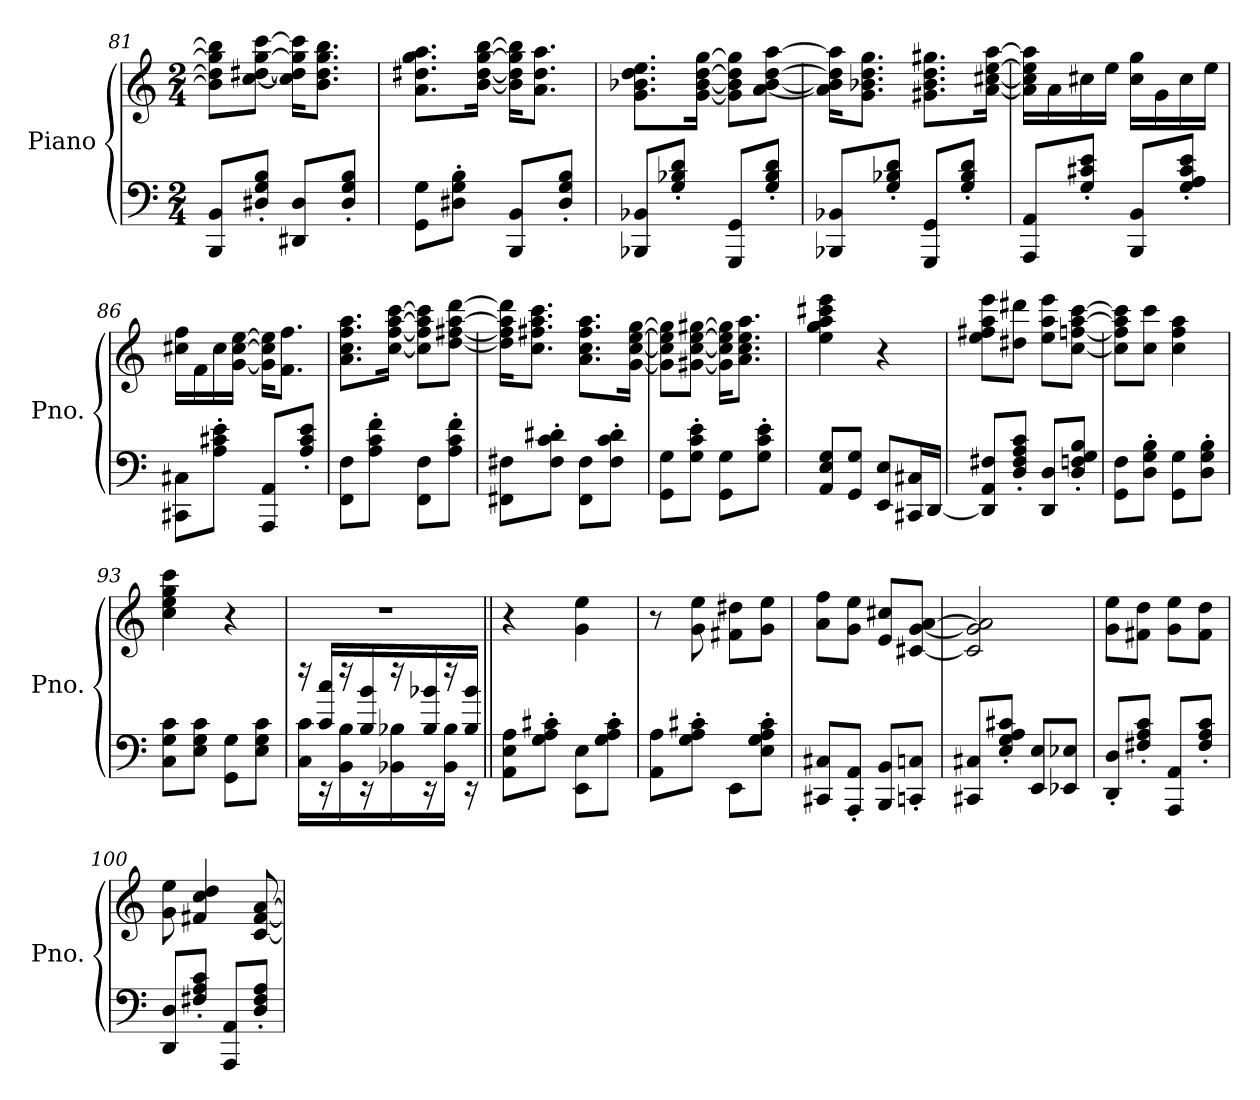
**kern	**kern
*part1	*part1
*staff2	*staff1
*I"Piano	*
*I'Pno.	*
!!LO:LB:g=z
*clefF4	*clefG2
*k[]	*k[]
*M2/4	*M2/4
=81	=81
8BBB/ 8BB/L	8b\] 8dd#\] 8gg\] 8bb\]L
8D#X/' 8G/' 8B/'J	[8cc\ [8dd#X\ [8gg\ [8ccc\J
8DD#X/ 8D#/L	16cc\] 16dd#\] 16gg\] 16ccc\]KL
.	8.b\ 8.dd#\ 8.gg\ 8.bb\J
8D#/' 8G/' 8B/'J	.
=82	=82
8GG\ 8G\L	8.a\ 8.dd#X\ 8.gg\ 8.aa\L
8D#X\' 8G\' 8B\'J	.
.	[16b\ [16dd#\ [16gg\ [16bb\Jk
8BBB/ 8BB/L	16b\] 16dd#\] 16gg\] 16bb\]KL
.	8.a\ 8.dd#\ 8.aa\J
8D#/' 8G/' 8B/'J	.
=83	=83
8BBB-X/ 8BB-X/L	8.g\ 8.b-X\ 8.dd\ 8.ee\L
8G/' 8B-X/' 8d/'J	.
.	[16g\ [16b-\ [16dd\ [16gg\Jk
8GGG/ 8GG/L	8g\] 8b-\] 8dd\] 8gg\]L
8G/' 8B-/' 8d/'J	[8a\ [8b-\ [8dd\ [8aa\J
=84	=84
8BBB-X/ 8BB-X/L	16a\] 16b-\] 16dd\] 16aa\]KL
.	8.g\ 8.b-X\ 8.dd\ 8.gg\J
8G/' 8B-X/' 8d/'J	.
8GGG/ 8GG/L	8.g#X\ 8.b-\ 8.dd\ 8.gg#X\L
8G/' 8B-/' 8d/'J	.
.	[16a\ [16cc#X\ [16ee\ [16aa\Jk
=85	=85
8AAA/ 8AA/L	16a\] 16cc#\] 16ee\] 16aa\]LL
.	16a\
8G/' 8c#X/' 8e/'J	16cc#X\
.	16ee\JJ
8BBB/ 8BB/L	16cc#\ 16gg\LL
.	16g\
8G/' 8A/' 8c#/' 8e/'J	16cc#\
.	16ee\JJ
!!LO:LB:g=z
=86	=86
8CC#X\ 8C#X\L	16cc#X\ 16ff\LL
.	16f\
8A\' 8c#X\' 8e\'J	16cc#\
.	[16g\ [16cc#\ [16ee\JJ
8AAA/ 8AA/L	16g\] 16cc#\] 16ee\]KL
.	8.f\ 8.ff\J
8A/' 8c#/' 8e/'J	.
=87	=87
8FF\ 8F\L	8.a\ 8.cc\ 8.ff\ 8.aa\L
8A\' 8c\' 8f\'J	.
.	[16cc\ [16ff\ [16aa\ [16ccc\Jk
8FF\ 8F\L	8cc\] 8ff\] 8aa\] 8ccc\]L
8A\' 8c\' 8f\'J	[8dd\ [8ff#X\ [8aa\ [8ddd\J
=88	=88
8FF#X\ 8F#X\L	16dd\] 16ff#\] 16aa\] 16ddd\]KL
.	8.cc\ 8.ff#X\ 8.aa\ 8.ccc\J
8F#\' 8c\' 8d#X\'J	.
8FF#\ 8F#\L	8.a\ 8.cc\ 8.ff#\ 8.aa\L
8F#\' 8c\' 8d#\'J	.
.	[16g\ [16cc\ [16ee\ [16gg\Jk
=89	=89
8GG\ 8G\L	8g\] 8cc\] 8ee\] 8gg\]L
8G\' 8c\' 8e\'J	[8g#X\ [8cc\ [8ee\ [8gg#X\J
8GG\ 8G\L	16g#\] 16cc\] 16ee\] 16gg#\]KL
.	8.a\ 8.cc\ 8.ee\ 8.aa\J
8G\' 8c\' 8e\'J	.
=90	=90
8AA/ 8E/ 8G/L	4ee\ 4gg\ 4aa\ 4ccc#X\ 4eee\
8GG/ 8G/J	.
8EE/ 8E/L	4r
16CC#X/ 16C#X/L	.
[16DD/JJ	.
!!LO:PB:g=z
=91	=91
8DD/] 8AA/ 8F#X/L	8ee\ 8ff#X\ 8aa\ 8eee\L
8D/' 8F#/' 8A/' 8c/'J	8dd#X\ 8ddd#X\J
8DD/ 8D/L	8ee\ 8aa\ 8eee\L
8D/' 8Fn/' 8G/' 8B/'J	[8cc\ [8ffn\ [8aa\ [8ccc\J
=92	=92
8GG\ 8F\L	8cc\] 8ff\] 8aa\] 8ccc\]L
8D\' 8G\' 8B\'J	8cc\ 8ccc\J
8GG\ 8G\L	4cc\ 4ff\ 4aa\
8D\' 8G\' 8B\'J	.
=93	=93
8C\ 8G\ 8c\L	4cc\ 4ee\ 4gg\ 4ccc\
8E\ 8G\ 8c\J	.
8GG\ 8G\L	4r
8E\ 8G\ 8c\J	.
=94	=94
*^	*
16C\ 16c\LL	16rff	2r
16rEE	16c/ 16cc/LL	.
16BB\ 16B\	16rff	.
16rEE	16B/ 16b/	.
16BB-X\ 16B-X\	16rff	.
16rEE	16B-/ 16b-X/	.
16BB-\ 16B-\JJ	16rff	.
16rEE	16B-/ 16b-/JJ	.
*v	*v	*
!!LO:LB:g=z
=95||	=95||
8AA\ 8E\ 8A\L	4r
8G\' 8A\' 8c#X\'J	.
8EE\ 8E\L	4g\ 4ee\
8G\' 8A\' 8c#\'J	.
=96	=96
8AA\ 8A\L	8r
8G\' 8A\' 8c#X\'J	8g\ 8ee\
8EE\L	8f#X\ 8dd#X\L
8E\' 8G\' 8A\' 8c#\'J	8g\ 8ee\J
=97	=97
8CC#X/ 8C#X/L	8a\ 8ff\L
8AAA/' 8AA/'J	8g\ 8ee\J
8BBB/ 8BB/L	8e/ 8cc#X/L
8CCn/' 8Cn/'J	[8c#X/ [8g/ [8a/J
=98	=98
8CC#X/ 8C#X/L	2c#/] 2g/] 2a/]
8E/' 8G/' 8A/' 8c#X/'J	.
8EE/ 8E/L	.
8EE-X/ 8E-X/J	.
=99	=99
8DD/' 8D/'L	8g\ 8ee\L
8F#X/' 8A/' 8c/'J	8f#X\ 8dd\J
8AAA/ 8AA/L	8g\ 8ee\L
8F#/' 8A/' 8c/'J	8f#\ 8dd\J
!!LO:LB:g=z
=100	=100
8DD/ 8D/L	8g\ 8ee\
8F#X/' 8A/' 8c/'J	4f#X/ 4cc/ 4dd/
8AAA/ 8AA/L	.
8D/' 8F#/' 8A/'J	[8c/ [8f#/ [8a/
=	=
*-	*-
